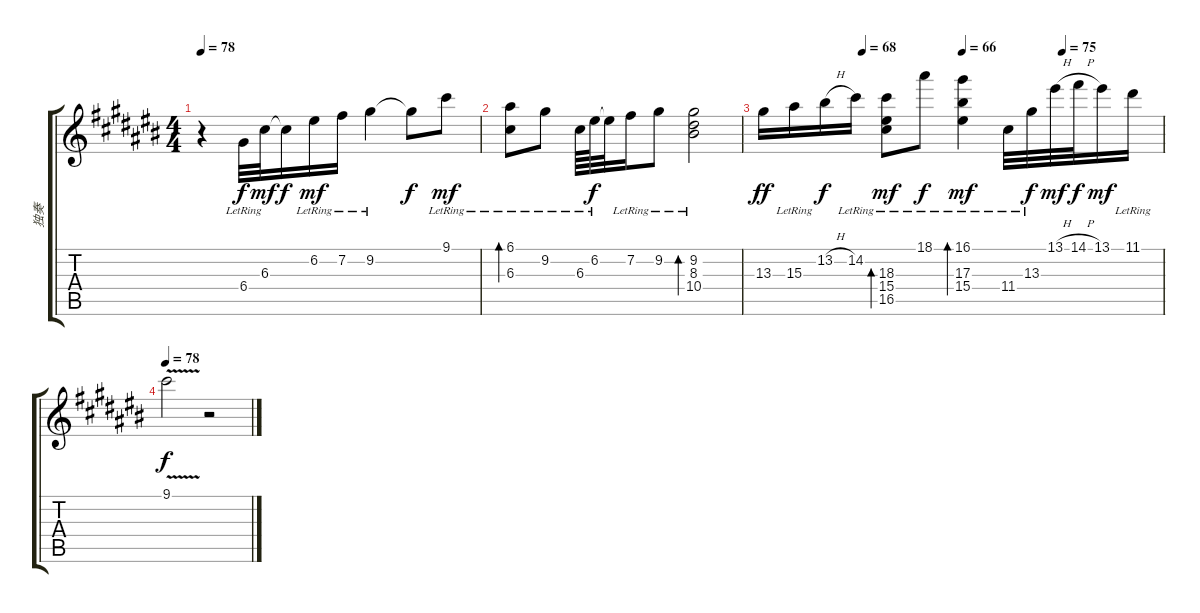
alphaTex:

\track ("独奏" "独奏") {instrument acousticguitarnylon}
\staff {score tabs}
\tuning (E4 B3 G3 D3 A2 E2) {hide}
\ts (4 4)
\tempo 78
\clef g2
\ks c#
r.4{dy f instrument acousticguitarnylon} 6.4{lr}.32 6.3{lr}.32{dy mf} 6.3{t}.16{dy f} 6.2{lr}.16{dy mf} 7.2{lr}.16 9.2{lr}.4 9.2{t}.8{dy f} 9.1{lr}.8{dy mf} |
(6.1{lr} 6.3{lr}).8{bd 240} 9.2{lr}.8 6.3{lr}.64 6.2{lr}.64{dy f} 6.2{t}.32 7.2{lr}.16 9.2{lr}.8 (9.2{lr} 8.3{lr} 10.4{lr}).2{bd 240} |
\tempo (68 0.25)
\tempo (66 0.5)
\tempo (75 0.75)
13.3.16{dy ff} 15.3{lr}.16 13.2{h}.16{dy f} 14.2{lr}.16 (18.3{lr} 15.4{lr} 16.5{lr}).8{bd 480 dy mf} 18.1{lr}.8{dy f} (16.1{lr} 17.3{lr} 15.4{lr}).4{bd 480 dy mf} 11.4{lr}.32 13.3{lr}.32{dy f} 13.1{h}.32{dy mf} 14.1{h}.32{dy f} 13.1.16{dy mf} 11.1{lr}.16 |
\tempo 78
9.1{v}.2{dy f} r.2
